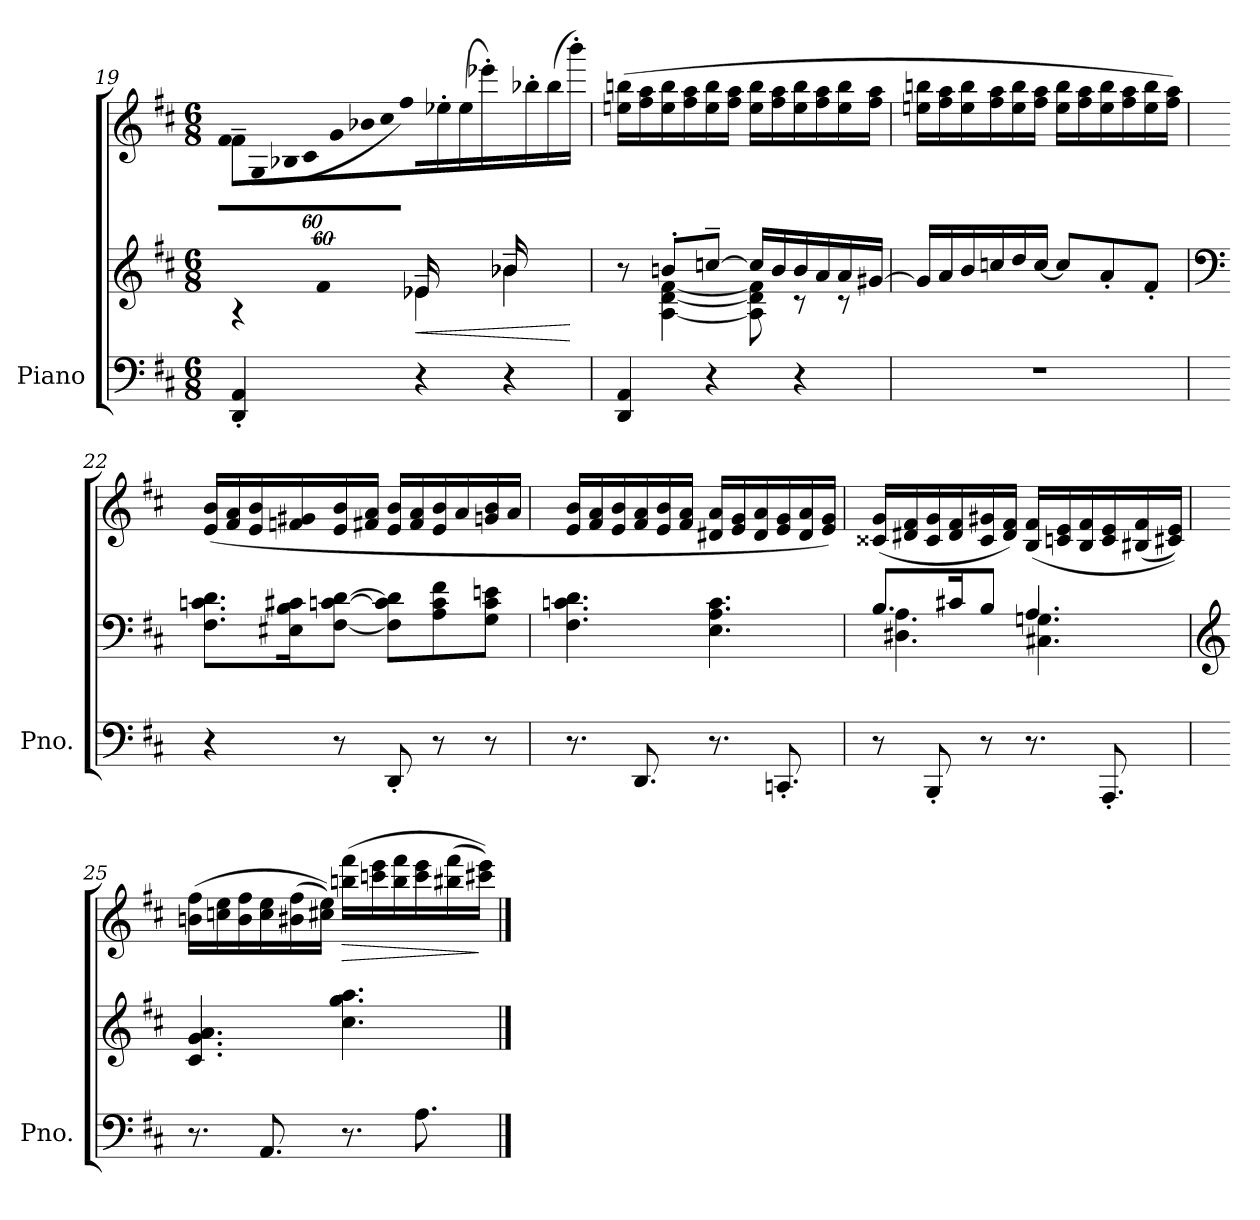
**kern	**kern	**kern	**dynam
*part1	*part1	*part1	*part1
*staff3	*staff2	*staff1	*staff1/2/3
*I"Piano	*	*	*
*I'Pno.	*	*	*
*clefF4	*clefG2	*clefG2	*
*k[f#c#]	*k[f#c#]	*k[f#c#]	*
*M6/8	*M6/8	*M6/8	*
=19	=19	=19	=19
*	*^	*^	*
*	*	*^	*	*	*
*	*	*	*	*	*Xbrackettup	*
!	!	!	!	!	!LO:N:vis=32	!
4DD/' 4AA/'	4ryy	480%53ryy	4r	(<4f#~/	1920%53f#\LLL	.
!	!	!	!	!	!LO:N:vis=32	!
.	.	.	.	.	(>1920%53G\	.
!	!	!	!	!	!LO:N:vis=32	!
.	.	.	.	.	1920%53B-X\	.
!	!	!	!	!	!LO:N:vis=32	!
.	.	.	.	.	1920%53c#\	.
!	!	!LO:N:vis=32	!	!	!	!
.	.	1920%53f#/	.	.	1920%53ryy	.
!	!	!	!	!	!LO:N:vis=32	!
.	.	384%235ryy	.	.	1920%53g\	.
!	!	!	!	!	!LO:N:vis=32	!
.	.	.	.	.	1920%53b-X\	.
!	!	!	!	!	!LO:N:vis=32	!
.	.	.	.	.	1920%53cc#\	.
!	!	!	!	!	!LO:N:vis=32	!
.	.	.	.	.	1920%53ff#\JJJ)	.
.	.	.	.	.	640%321ryy	.
!	!	!	!	!	!	!LO:HP:b=2
4r	16e-X/LL	.	4e-X~\	16ryy	.	<
.	8.ryy	.	.	16ee-X'\	.	.
.	.	.	.	(>16ee-\	.	.
.	.	.	.	16eee-X'\JJ)	.	.
4r	16b-X/LL)	.	4b-X~\	16ryy	.	.
.	8.ryy	.	.	16bb-X'\	.	.
.	.	.	.	(>16bb-\	.	.
.	.	.	.	16bbb'\JJ)	.	[
*	*	*v	*v	*	*	*
*	*	*	*v	*v	*
!!LO:LB:g=z
=20	=20	=20	=20	=20
4DD/ 4AA/	8r	8ryy	(>16een\ 16bbn\LL	.
.	.	.	16ff#\ 16aa\	.
.	8bn'/L	[4A\ [4d\ [4f#\	16ee\ 16bb\	.
.	.	.	16ff#\ 16aa\	.
4r	[8ccn~/J	.	16ee\ 16bb\	.
.	.	.	16ff#\ 16aa\JJ	.
.	16cc/LL]	8A\] 8d\] 8f#\]	16ee\ 16bb\LL	.
.	16b/	.	16ff#\ 16aa\	.
4r	16b/	8r	16ee\ 16bb\	.
.	16a/	.	16ff#\ 16aa\	.
.	16a/	8r	16ee\ 16bb\	.
.	[16g#X/JJ	.	16ff#\ 16aa\JJ	.
*	*v	*v	*	*
=21	=21	=21	=21
2.r	16g#/LL]	16een\ 16bbn\LL	.
.	16a/	16ff#\ 16aa\	.
.	16b/	16ee\ 16bb\	.
.	16ccn/	16ff#\ 16aa\	.
.	16dd/	16ee\ 16bb\	.
.	[16cc/JJ	16ff#\ 16aa\JJ	.
.	8cc/L]	16ee\ 16bb\LL	.
.	.	16ff#\ 16aa\	.
.	8a'/	16ee\ 16bb\	.
.	.	16ff#\ 16aa\	.
.	8f#'/J	16ee\ 16bb\	.
.	.	16ff#\ 16aa\JJ)	.
=22	=22	=22	=22
*	*clefF4	*	*
4r	8.F#\ 8.cn\ 8.d\L	(>16e/ 16b/LL	.
.	.	16f#/ 16a/	.
.	.	16e/ 16b/	.
.	16E#X\ 16B\ 16c#X\K	16fn/ 16g#X/	.
8r	[8F#\ [8cn\ [8d\J	16e/ 16b/	.
.	.	16f#X/ 16a/JJ	.
8DD'/	8F#\] 8c\] 8d\]L	16e/ 16b/LL	.
.	.	16f#/ 16a/	.
8r	8A\ 8c\ 8f#\	16e/ 16b/	.
.	.	16a/	.
8r	8G\ 8c\ 8en\J	16gn/ 16b/	.
.	.	16a/JJ	.
!!LO:LB:g=z
=23	=23	=23	=23
8.r	4.F#\ 4.cn\ 4.d\	16e/ 16b/LL	.
.	.	16f#/ 16a/	.
.	.	16e/ 16b/	.
8.DD/	.	16f#/ 16a/	.
.	.	16e/ 16b/	.
.	.	16f#/ 16a/JJ	.
8.r	4.E\ 4.A\ 4.c\	16d#X/ 16a/LL	.
.	.	16e/ 16g/	.
.	.	16d#/ 16a/	.
8.CCn'/	.	16e/ 16g/	.
.	.	16d#/ 16a/	.
.	.	16e/ 16g/JJ)	.
=24	=24	=24	=24
*	*^	*	*
8r	8.B/L	4.D#X\ 4.A\	(<16c##X/ 16g/LL	.
.	.	.	16d#X/ 16f#/	.
8BBB'/	.	.	16c##/ 16g/	.
.	16c#X/K	.	16d#/ 16f#/	.
8r	8B/J	.	16c##/ 16g#X/	.
.	.	.	16d#/ 16f#/JJ)	.
8.r	4.A/	4.C#X\ 4.Gn\	(<16B/ 16f#/LL	.
.	.	.	16cn/ 16e/	.
.	.	.	16B/ 16f#/	.
8.AAA'/	.	.	16c/ 16e/	.
.	.	.	(<16B#X/ 16f#/	.
.	.	.	16c#X/ 16e/JJ))	.
*	*v	*v	*	*
=25	=25	=25	=25
*	*clefG2	*	*
8.r	4.c#/ 4.g/ 4.a/	(>16bn\ 16ff#\LL	.
.	.	16ccn\ 16ee\	.
.	.	16b\ 16ff#\	.
8.AA/	.	16cc\ 16ee\	.
.	.	(>16b#X\ 16ff#\	.
.	.	16cc#X\ 16ee\JJ))	.
!	!	!	!LO:HP:b
8.r	4.cc#\ 4.gg\ 4.aa\	(>16bbn\ 16fff#\LL	>
.	.	16cccn\ 16eee\	.
.	.	16bb\ 16fff#\	.
8.A\	.	16ccc\ 16eee\	.
.	.	(>16bb#X\ 16fff#\	.
.	.	16ccc#X\ 16eee\JJ))	]
==	==	==	==
*-	*-	*-	*-
